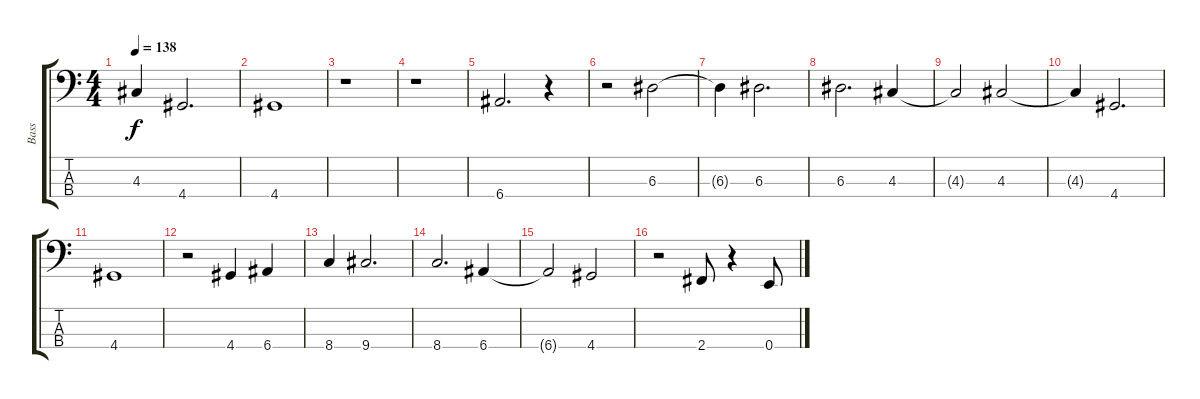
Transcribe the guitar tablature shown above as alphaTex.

\track ("Bass" "Bass") {instrument fretlessbass}
\staff {score tabs}
\tuning (G2 D2 A1 E1) {hide}
\ts (4 4)
\tempo 138
\clef f4
\ks c
4.3{t}.4{dy f} 4.4.2{d} |
4.4.1 |
r.1 |
r.1 |
6.4.2{d} r.4 |
r.2 6.3.2 |
6.3{t}.4 6.3.2{d} |
6.3.2{d} 4.3.4 |
4.3{t}.2 4.3.2 |
4.3{t}.4 4.4.2{d} |
4.4.1 |
r.2 4.4.4 6.4.4 |
8.4.4 9.4.2{d} |
8.4.2{d} 6.4.4 |
6.4{t}.2 4.4.2 |
r.2 2.4.8 r.4 0.4.8
